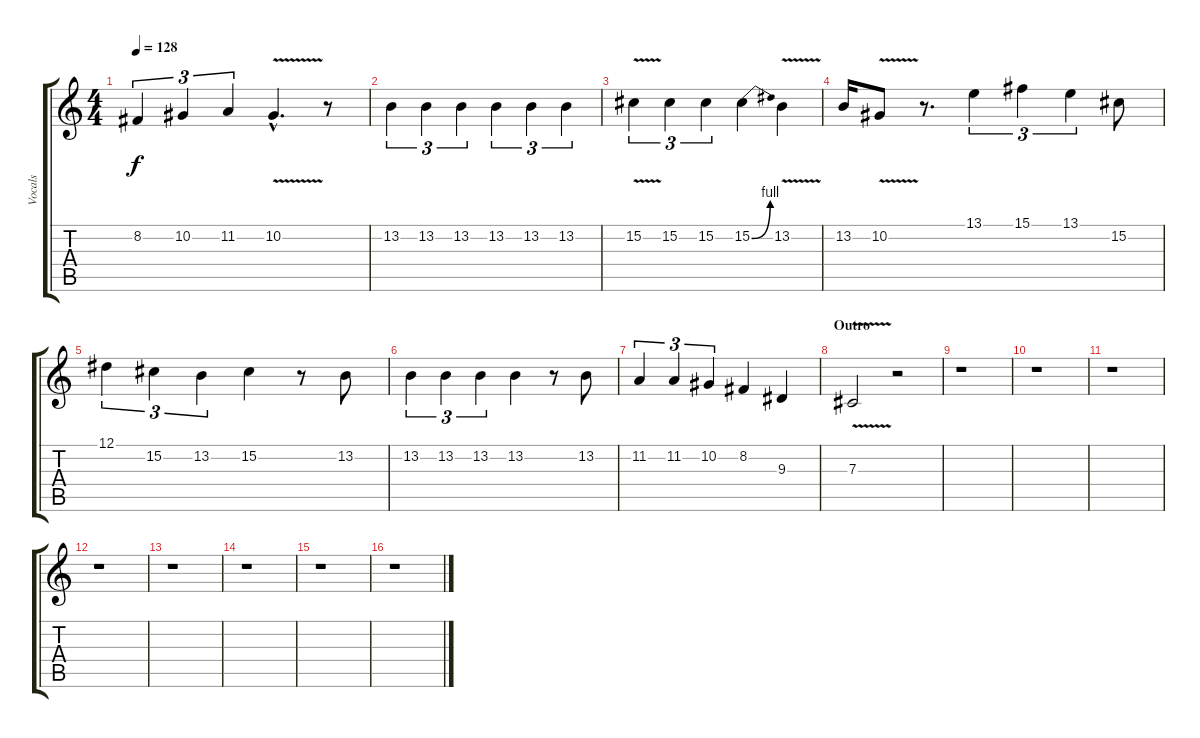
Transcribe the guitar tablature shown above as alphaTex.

\track ("Vocals" "Vocals") {instrument clarinet}
\staff {score tabs}
\tuning (Eb4 Bb3 Gb3 Db3 Ab2 Eb2) {hide}
\ts (4 4)
\tempo 128
\clef g2
\ks c
8.2.4{tu (3 2) dy f} 10.2.4{tu (3 2)} 11.2.4{tu (3 2)} 10.2{v hac}.4{d} r.8 |
13.2.4{tu (3 2)} 13.2.4{tu (3 2)} 13.2.4{tu (3 2)} 13.2.4{tu (3 2)} 13.2.4{tu (3 2)} 13.2.4{tu (3 2)} |
15.2{v}.4{tu (3 2)} 15.2.4{tu (3 2)} 15.2.4{tu (3 2)} 15.2{be (bend 0 0 60 4)}.4 13.2{v}.4 |
13.2.16 10.2{v}.8 r.8{d} 13.1.4{tu (3 2)} 15.1.4{tu (3 2)} 13.1.4{tu (3 2)} 15.2.8 |
12.1.4{tu (3 2)} 15.2.4{tu (3 2)} 13.2.4{tu (3 2)} 15.2.4 r.8 13.2.8 |
13.2.4{tu (3 2)} 13.2.4{tu (3 2)} 13.2.4{tu (3 2)} 13.2.4 r.8 13.2.8 |
11.2.4{tu (3 2)} 11.2.4{tu (3 2)} 10.2.4{tu (3 2)} 8.2.4 9.3.4 |
\section ("" "Outro")
7.3{v}.2 r.2 |
r.1 |
r.1 |
r.1 |
r.1 |
r.1 |
r.1 |
r.1 |
r.1
